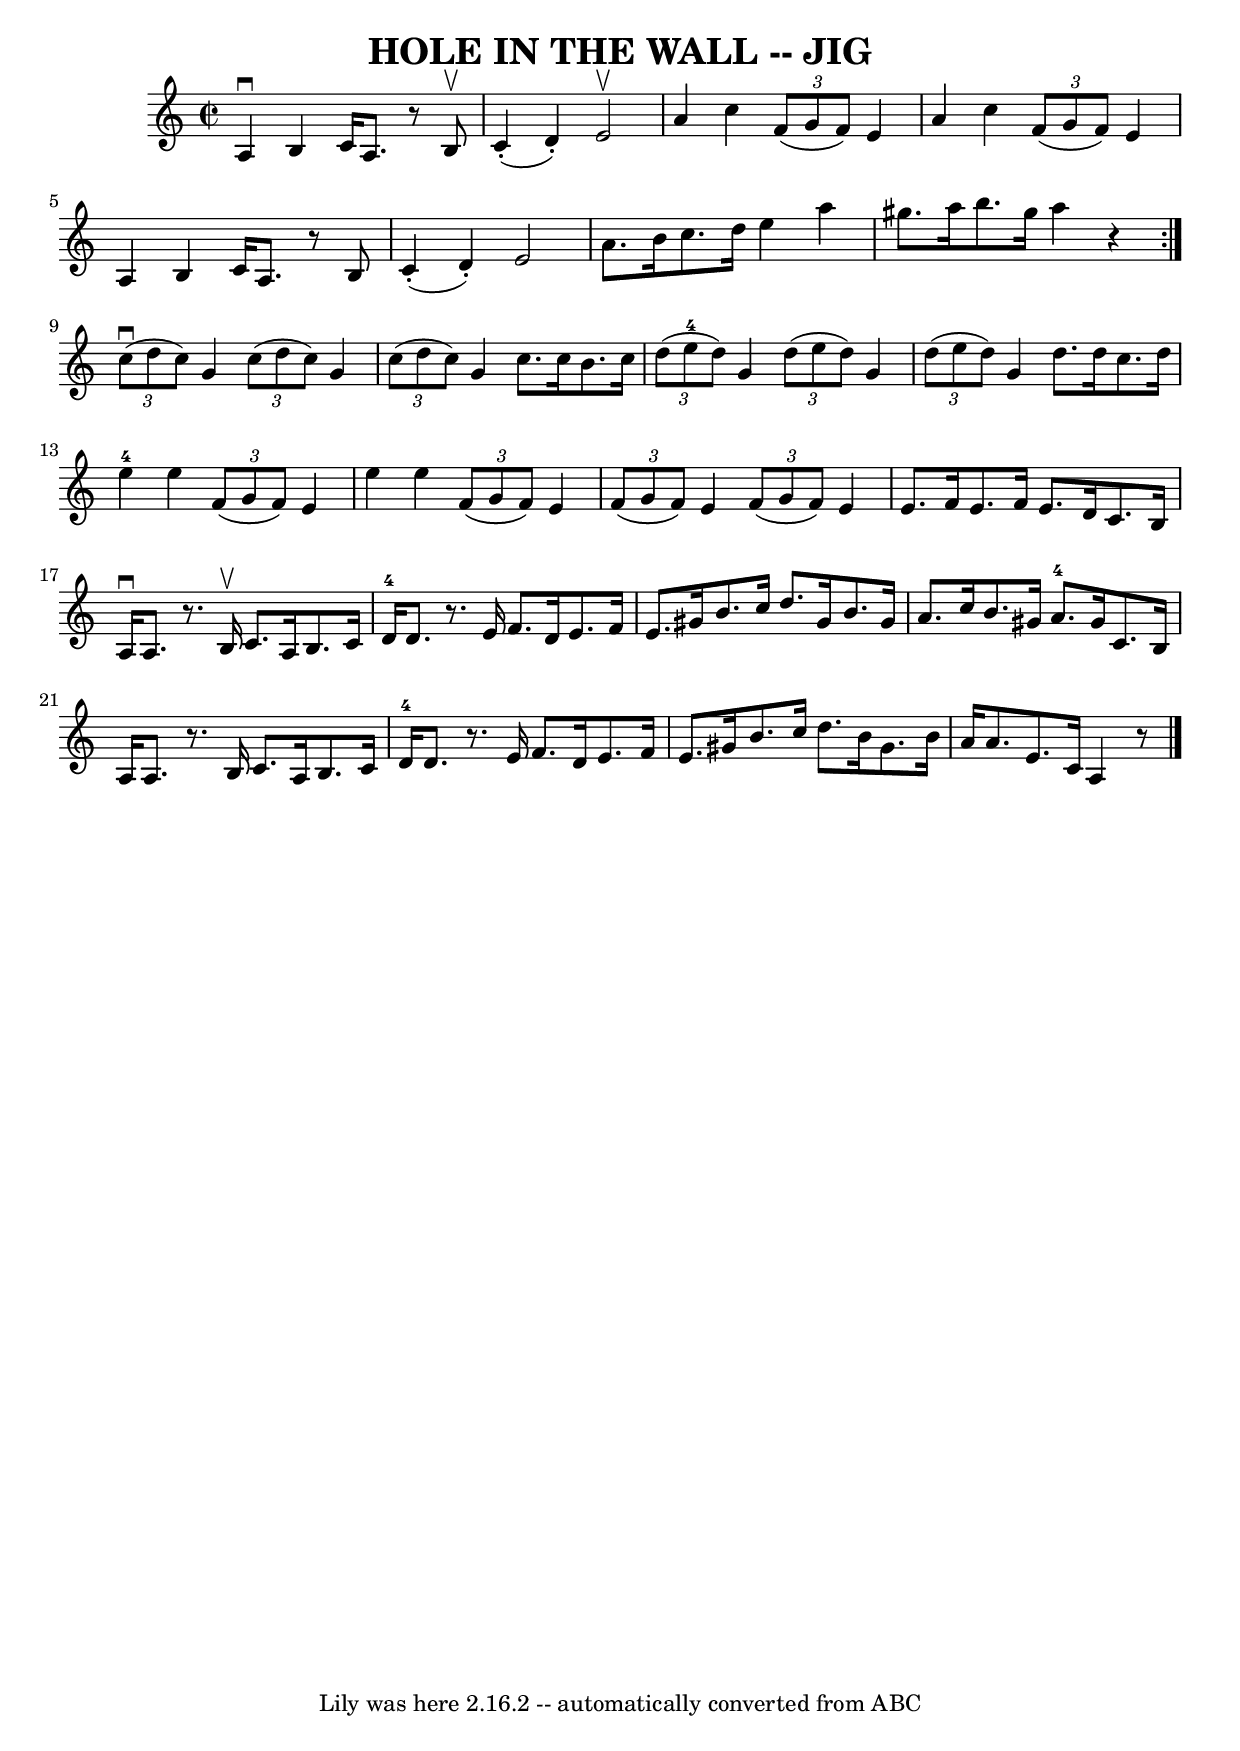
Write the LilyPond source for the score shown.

\version "2.7.40"
\include "Mammoth.ily"
\header {
	%% book = "Ryan's Mammoth Collection of Fiddle Tunes"
	crossRefNumber = "1"
	footnotes = ""
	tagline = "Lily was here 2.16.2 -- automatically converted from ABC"
	title = "HOLE IN THE WALL -- JIG"
}
voicedefault =  {


\repeat volta 2 {
\override Staff.TimeSignature #'style = #'C
 \time 2/2 \key c \major a4^\downbow b4 c'16 a8.    r8 b8^\upbow   
|
 c'4 (-. d'4 -.) e'2^\upbow   |
 a'4 c''4    
\times 2/3 { f'8 (g'8 f'8) } e'4    |
 a'4 c''4    
\times 2/3 { f'8 (g'8 f'8) } e'4        |
 a4 b4    
c'16 a8.    r8 b8    |
 c'4 (-. d'4 -.) e'2    |
   
a'8. b'16 c''8. d''16 e''4 a''4    |
 gis''8. a''16   
 b''8. gis''16 a''4    r4   }     \times 2/3 { c''8 (^\downbow d''8   
 c''8) } g'4    \times 2/3 { c''8 (d''8 c''8) } g'4    
|
   \times 2/3 { c''8 (d''8 c''8) } g'4 c''8. c''16   
 b'8. c''16        |
   \times 2/3 { d''8 (e''8-4 d''8) } 
 g'4    \times 2/3 { d''8 (e''8 d''8) } g'4    |
   
\times 2/3 { d''8 (e''8 d''8) } g'4 d''8. d''16 c''8.    
d''16        |
 e''4-4 e''4    \times 2/3 { f'8 (g'8 f'8 
) } e'4    |
 e''4 e''4    \times 2/3 { f'8 (g'8 f'8) 
} e'4        |
   \times 2/3 { f'8 (g'8 f'8) } e'4    
\times 2/3 { f'8 (g'8 f'8) } e'4    |
 e'8. f'16    
e'8. f'16 e'8. d'16 c'8. b16    |
 a16^\downbow a8. 
   r8. b16^\upbow c'8. a16 b8. c'16    |
 d'16-4   
d'8.    r8. e'16 f'8. d'16 e'8. f'16        |
 e'8.    
gis'16 b'8. c''16 d''8. gis'16 b'8. gis'16    |
 a'8. 
 c''16 b'8. gis'16 a'8.-4 gis'16 c'8. b16        
|
 a16 a8.    r8. b16 c'8. a16 b8. c'16    |
     
d'16-4 d'8.    r8. e'16 f'8. d'16 e'8. f'16        |
   
e'8. gis'16 b'8. c''16 d''8. b'16 gis'8. b'16    |
  
 a'16 a'8. e'8. c'16 a4    r8   \bar "|."   
}

\score{
    <<

	\context Staff="default"
	{
	    \voicedefault 
	}

    >>
	\layout {
	}
	\midi {}
}
